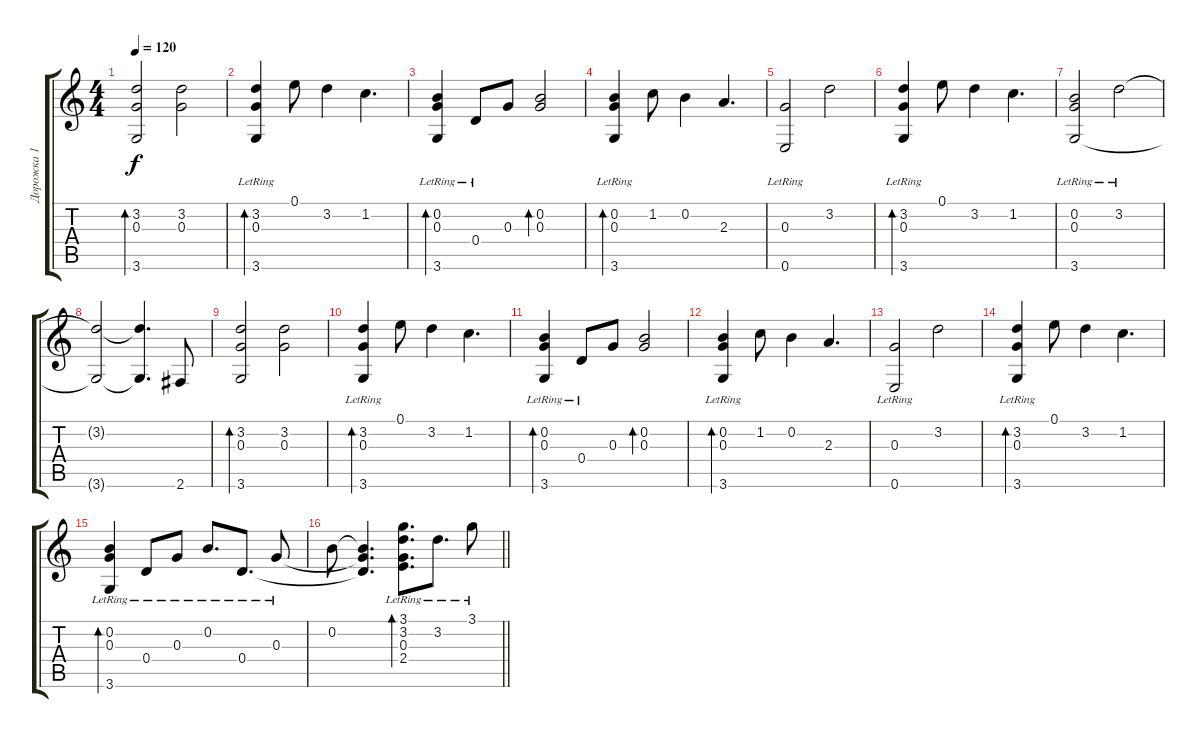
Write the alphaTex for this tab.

\track ("Дорожка 1" "Дорожка 1") {instrument acousticguitarsteel}
\staff {score tabs}
\tuning (E4 B3 G3 D3 A2 E2) {hide}
\ts (4 4)
\section ("" "")
\tempo 120
\clef g2
\ks c
(3.2 0.3 3.6).2{bd 60 dy f} (3.2 0.3).2 |
(3.2 0.3{lr} 3.6{lr}).4{bd 60} 0.1.8 3.2.4 1.2.4{d} |
(0.2{lr} 0.3 3.6).4{bd 60} 0.4{lr}.8 0.3.8 (0.2 0.3).2{bd 60} |
(0.2 0.3{lr} 3.6).4{bd 60} 1.2.8 0.2.4 2.3.4{d} |
(0.3 0.6{lr}).2 3.2.2 |
(3.2 0.3{lr} 3.6{lr}).4{bd 60} 0.1.8 3.2.4 1.2.4{d} |
(0.2{lr} 0.3{lr} 3.6{lr}).2 3.2{lr}.2 |
(3.2{t} 3.6{t}).2 (3.2{t} 3.6{t}).4{d} 2.6.8 |
(3.2 0.3 3.6).2{bd 60} (3.2 0.3).2 |
(3.2 0.3{lr} 3.6{lr}).4{bd 60} 0.1.8 3.2.4 1.2.4{d} |
(0.2{lr} 0.3 3.6).4{bd 60} 0.4{lr}.8 0.3.8 (0.2 0.3).2{bd 60} |
(0.2 0.3{lr} 3.6).4{bd 60} 1.2.8 0.2.4 2.3.4{d} |
(0.3 0.6{lr}).2 3.2.2 |
(3.2 0.3{lr} 3.6{lr}).4{bd 60} 0.1.8 3.2.4 1.2.4{d} |
(0.2{lr} 0.3{lr} 3.6{lr}).4{bd 60} 0.4{lr}.8 0.3{lr}.8 0.2{lr}.8{d} 0.4{lr}.8{d} 0.3{lr}.8 |
\barLineRight lightlight
0.2.8 (0.2{t} 0.3{t} 0.4{t}).4{d} (3.1{lr} 3.2{lr} 0.3{lr} 2.4{lr}).8{d bd 60} 3.2{lr}.8{d} 3.1{ss lr}.8
